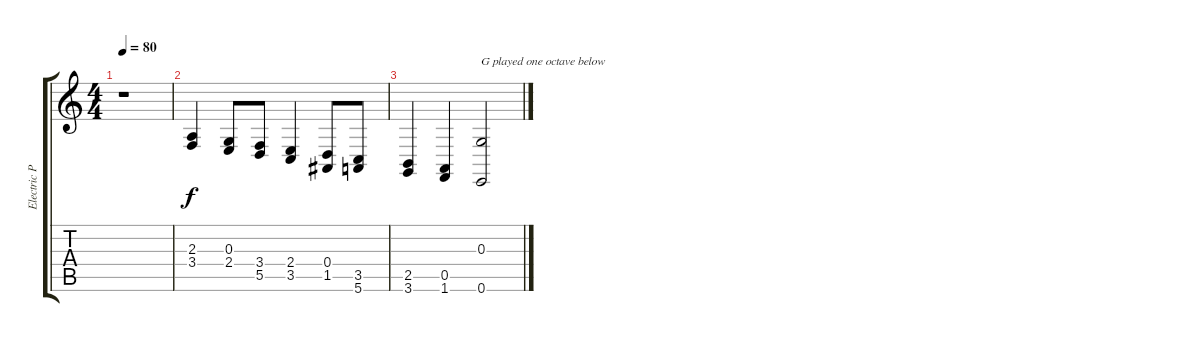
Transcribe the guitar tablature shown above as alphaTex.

\track ("Electric Piano" "Electric P") {instrument electricgrandpiano}
\staff {score tabs}
\tuning (E4 B3 G3 D3 A2 E2) {hide}
\ts (4 4)
\tempo 80
\clef g2
\ks c
r.1{dy f} |
(2.3 3.4).4 (0.3 2.4).8 (3.4 5.5).8 (2.4 3.5).4 (0.4 1.5).8 (3.5 5.6).8 |
(2.5 3.6).4 (0.5 1.6).4 (0.3 0.6).2{txt "G played one octave below"}
